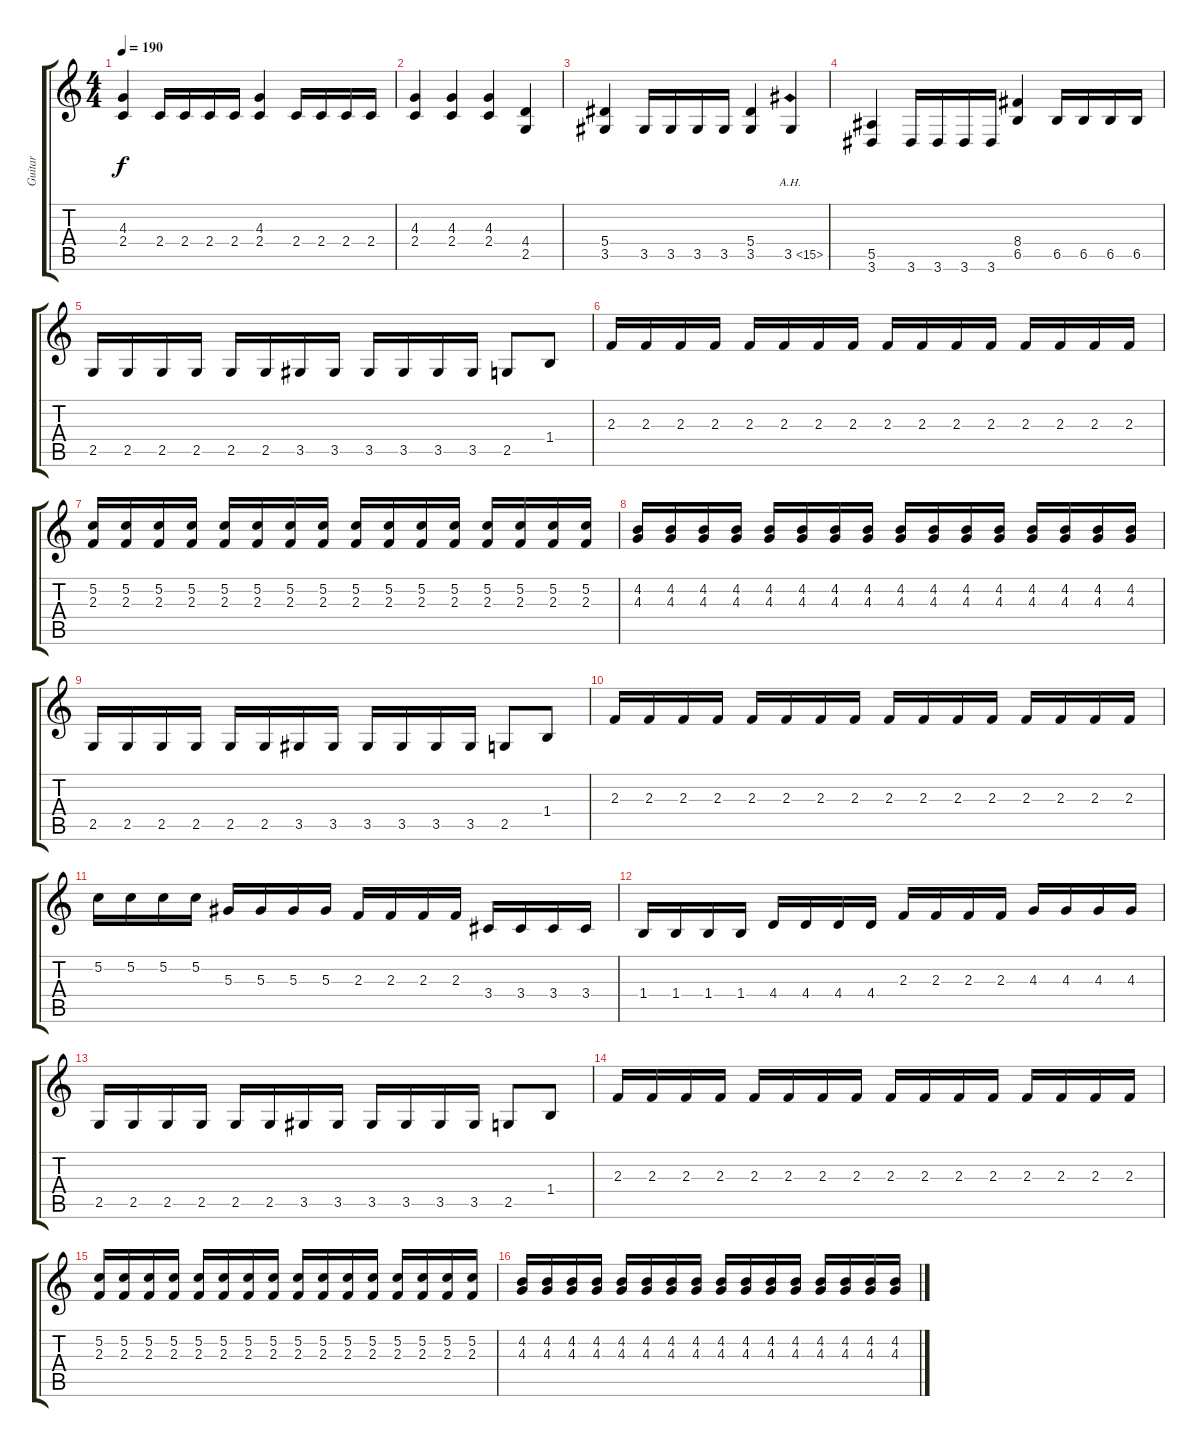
\track ("Guitar" "Guitar") {instrument distortionguitar}
\staff {score tabs}
\tuning (C4 G3 Eb3 Bb2 F2 C2) {hide}
\ts (4 4)
\tempo 190
\clef g2
\ks c
(4.3 2.4).4{dy f} 2.4.16 2.4.16 2.4.16 2.4.16 (4.3 2.4).4 2.4.16 2.4.16 2.4.16 2.4.16 |
(4.3 2.4).4 (4.3 2.4).4 (4.3 2.4).4 (4.4 2.5).4 |
(5.4 3.5).4 3.5.16 3.5.16 3.5.16 3.5.16 (5.4 3.5).4 3.5{ah 12}.4{instrument guitarharmonics} |
(5.5 3.6).4{instrument distortionguitar} 3.6.16 3.6.16 3.6.16 3.6.16 (8.4 6.5).4 6.5.16 6.5.16 6.5.16 6.5.16 |
2.5.16 2.5.16 2.5.16 2.5.16 2.5.16 2.5.16 3.5.16 3.5.16 3.5.16 3.5.16 3.5.16 3.5.16 2.5.8 1.4.8 |
2.3.16 2.3.16 2.3.16 2.3.16 2.3.16 2.3.16 2.3.16 2.3.16 2.3.16 2.3.16 2.3.16 2.3.16 2.3.16 2.3.16 2.3.16 2.3.16 |
(5.2 2.3).16 (5.2 2.3).16 (5.2 2.3).16 (5.2 2.3).16 (5.2 2.3).16 (5.2 2.3).16 (5.2 2.3).16 (5.2 2.3).16 (5.2 2.3).16 (5.2 2.3).16 (5.2 2.3).16 (5.2 2.3).16 (5.2 2.3).16 (5.2 2.3).16 (5.2 2.3).16 (5.2 2.3).16 |
(4.2 4.3).16 (4.2 4.3).16 (4.2 4.3).16 (4.2 4.3).16 (4.2 4.3).16 (4.2 4.3).16 (4.2 4.3).16 (4.2 4.3).16 (4.2 4.3).16 (4.2 4.3).16 (4.2 4.3).16 (4.2 4.3).16 (4.2 4.3).16 (4.2 4.3).16 (4.2 4.3).16 (4.2 4.3).16 |
2.5.16 2.5.16 2.5.16 2.5.16 2.5.16 2.5.16 3.5.16 3.5.16 3.5.16 3.5.16 3.5.16 3.5.16 2.5.8 1.4.8 |
2.3.16 2.3.16 2.3.16 2.3.16 2.3.16 2.3.16 2.3.16 2.3.16 2.3.16 2.3.16 2.3.16 2.3.16 2.3.16 2.3.16 2.3.16 2.3.16 |
5.2.16 5.2.16 5.2.16 5.2.16 5.3.16 5.3.16 5.3.16 5.3.16 2.3.16 2.3.16 2.3.16 2.3.16 3.4.16 3.4.16 3.4.16 3.4.16 |
1.4.16 1.4.16 1.4.16 1.4.16 4.4.16 4.4.16 4.4.16 4.4.16 2.3.16 2.3.16 2.3.16 2.3.16 4.3.16 4.3.16 4.3.16 4.3.16 |
2.5.16 2.5.16 2.5.16 2.5.16 2.5.16 2.5.16 3.5.16 3.5.16 3.5.16 3.5.16 3.5.16 3.5.16 2.5.8 1.4.8 |
2.3.16 2.3.16 2.3.16 2.3.16 2.3.16 2.3.16 2.3.16 2.3.16 2.3.16 2.3.16 2.3.16 2.3.16 2.3.16 2.3.16 2.3.16 2.3.16 |
(5.2 2.3).16 (5.2 2.3).16 (5.2 2.3).16 (5.2 2.3).16 (5.2 2.3).16 (5.2 2.3).16 (5.2 2.3).16 (5.2 2.3).16 (5.2 2.3).16 (5.2 2.3).16 (5.2 2.3).16 (5.2 2.3).16 (5.2 2.3).16 (5.2 2.3).16 (5.2 2.3).16 (5.2 2.3).16 |
(4.2 4.3).16 (4.2 4.3).16 (4.2 4.3).16 (4.2 4.3).16 (4.2 4.3).16 (4.2 4.3).16 (4.2 4.3).16 (4.2 4.3).16 (4.2 4.3).16 (4.2 4.3).16 (4.2 4.3).16 (4.2 4.3).16 (4.2 4.3).16 (4.2 4.3).16 (4.2 4.3).16 (4.2 4.3).16
